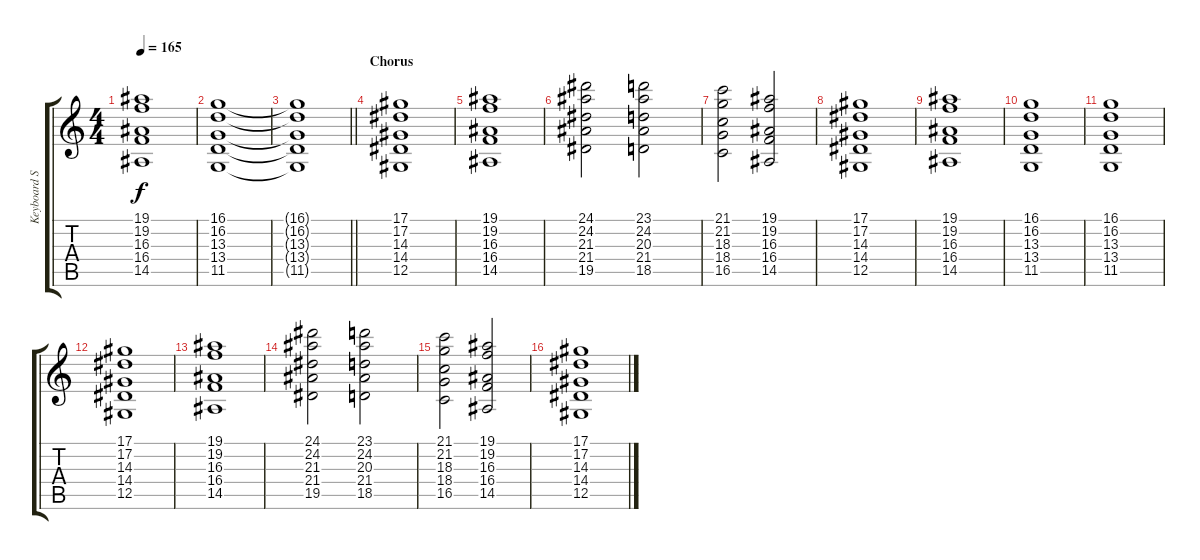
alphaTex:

\track ("Keyboard Strings" "Keyboard S") {instrument stringensemble1}
\staff {score tabs}
\tuning (Eb4 Bb3 Gb3 Db3 Ab2 Eb2) {hide}
\ts (4 4)
\tempo 165
\clef g2
\ks c
(19.1 19.2 16.3 16.4 14.5).1{dy f} |
(16.1 16.2 13.3 13.4 11.5).1 |
\barLineRight lightlight
(16.1{t} 16.2{t} 13.3{t} 13.4{t} 11.5{t}).1 |
\section ("" "Chorus")
(17.1 17.2 14.3 14.4 12.5).1 |
(19.1 19.2 16.3 16.4 14.5).1 |
(24.1 24.2 21.3 21.4 19.5).2 (23.1 24.2 20.3 21.4 18.5).2 |
(21.1 21.2 18.3 18.4 16.5).2 (19.1 19.2 16.3 16.4 14.5).2 |
(17.1 17.2 14.3 14.4 12.5).1 |
(19.1 19.2 16.3 16.4 14.5).1 |
(16.1 16.2 13.3 13.4 11.5).1 |
(16.1 16.2 13.3 13.4 11.5).1 |
(17.1 17.2 14.3 14.4 12.5).1 |
(19.1 19.2 16.3 16.4 14.5).1 |
(24.1 24.2 21.3 21.4 19.5).2 (23.1 24.2 20.3 21.4 18.5).2 |
(21.1 21.2 18.3 18.4 16.5).2 (19.1 19.2 16.3 16.4 14.5).2 |
(17.1 17.2 14.3 14.4 12.5).1
